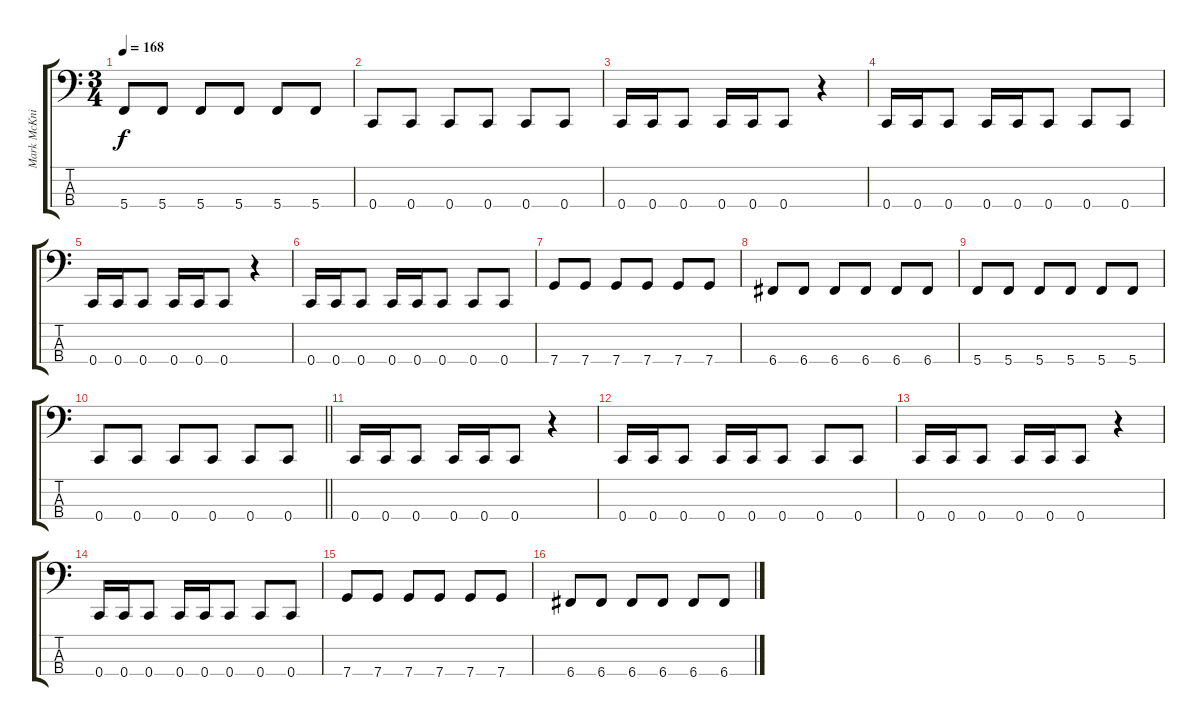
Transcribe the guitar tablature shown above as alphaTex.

\track ("Mark McKnight" "Mark McKni") {instrument electricbasspick}
\staff {score tabs}
\tuning (F2 C2 G1 C1) {hide}
\ts (3 4)
\tempo 168
\clef f4
\ks c
5.4.8{dy f} 5.4.8 5.4.8 5.4.8 5.4.8 5.4.8 |
0.4.8 0.4.8 0.4.8 0.4.8 0.4.8 0.4.8 |
0.4.16 0.4.16 0.4.8 0.4.16 0.4.16 0.4.8 r.4 |
0.4.16 0.4.16 0.4.8 0.4.16 0.4.16 0.4.8 0.4.8 0.4.8 |
0.4.16 0.4.16 0.4.8 0.4.16 0.4.16 0.4.8 r.4 |
0.4.16 0.4.16 0.4.8 0.4.16 0.4.16 0.4.8 0.4.8 0.4.8 |
7.4.8 7.4.8 7.4.8 7.4.8 7.4.8 7.4.8 |
6.4.8 6.4.8 6.4.8 6.4.8 6.4.8 6.4.8 |
5.4.8 5.4.8 5.4.8 5.4.8 5.4.8 5.4.8 |
\barLineRight lightlight
0.4.8 0.4.8 0.4.8 0.4.8 0.4.8 0.4.8 |
0.4.16 0.4.16 0.4.8 0.4.16 0.4.16 0.4.8 r.4 |
0.4.16 0.4.16 0.4.8 0.4.16 0.4.16 0.4.8 0.4.8 0.4.8 |
0.4.16 0.4.16 0.4.8 0.4.16 0.4.16 0.4.8 r.4 |
0.4.16 0.4.16 0.4.8 0.4.16 0.4.16 0.4.8 0.4.8 0.4.8 |
7.4.8 7.4.8 7.4.8 7.4.8 7.4.8 7.4.8 |
6.4.8 6.4.8 6.4.8 6.4.8 6.4.8 6.4.8
